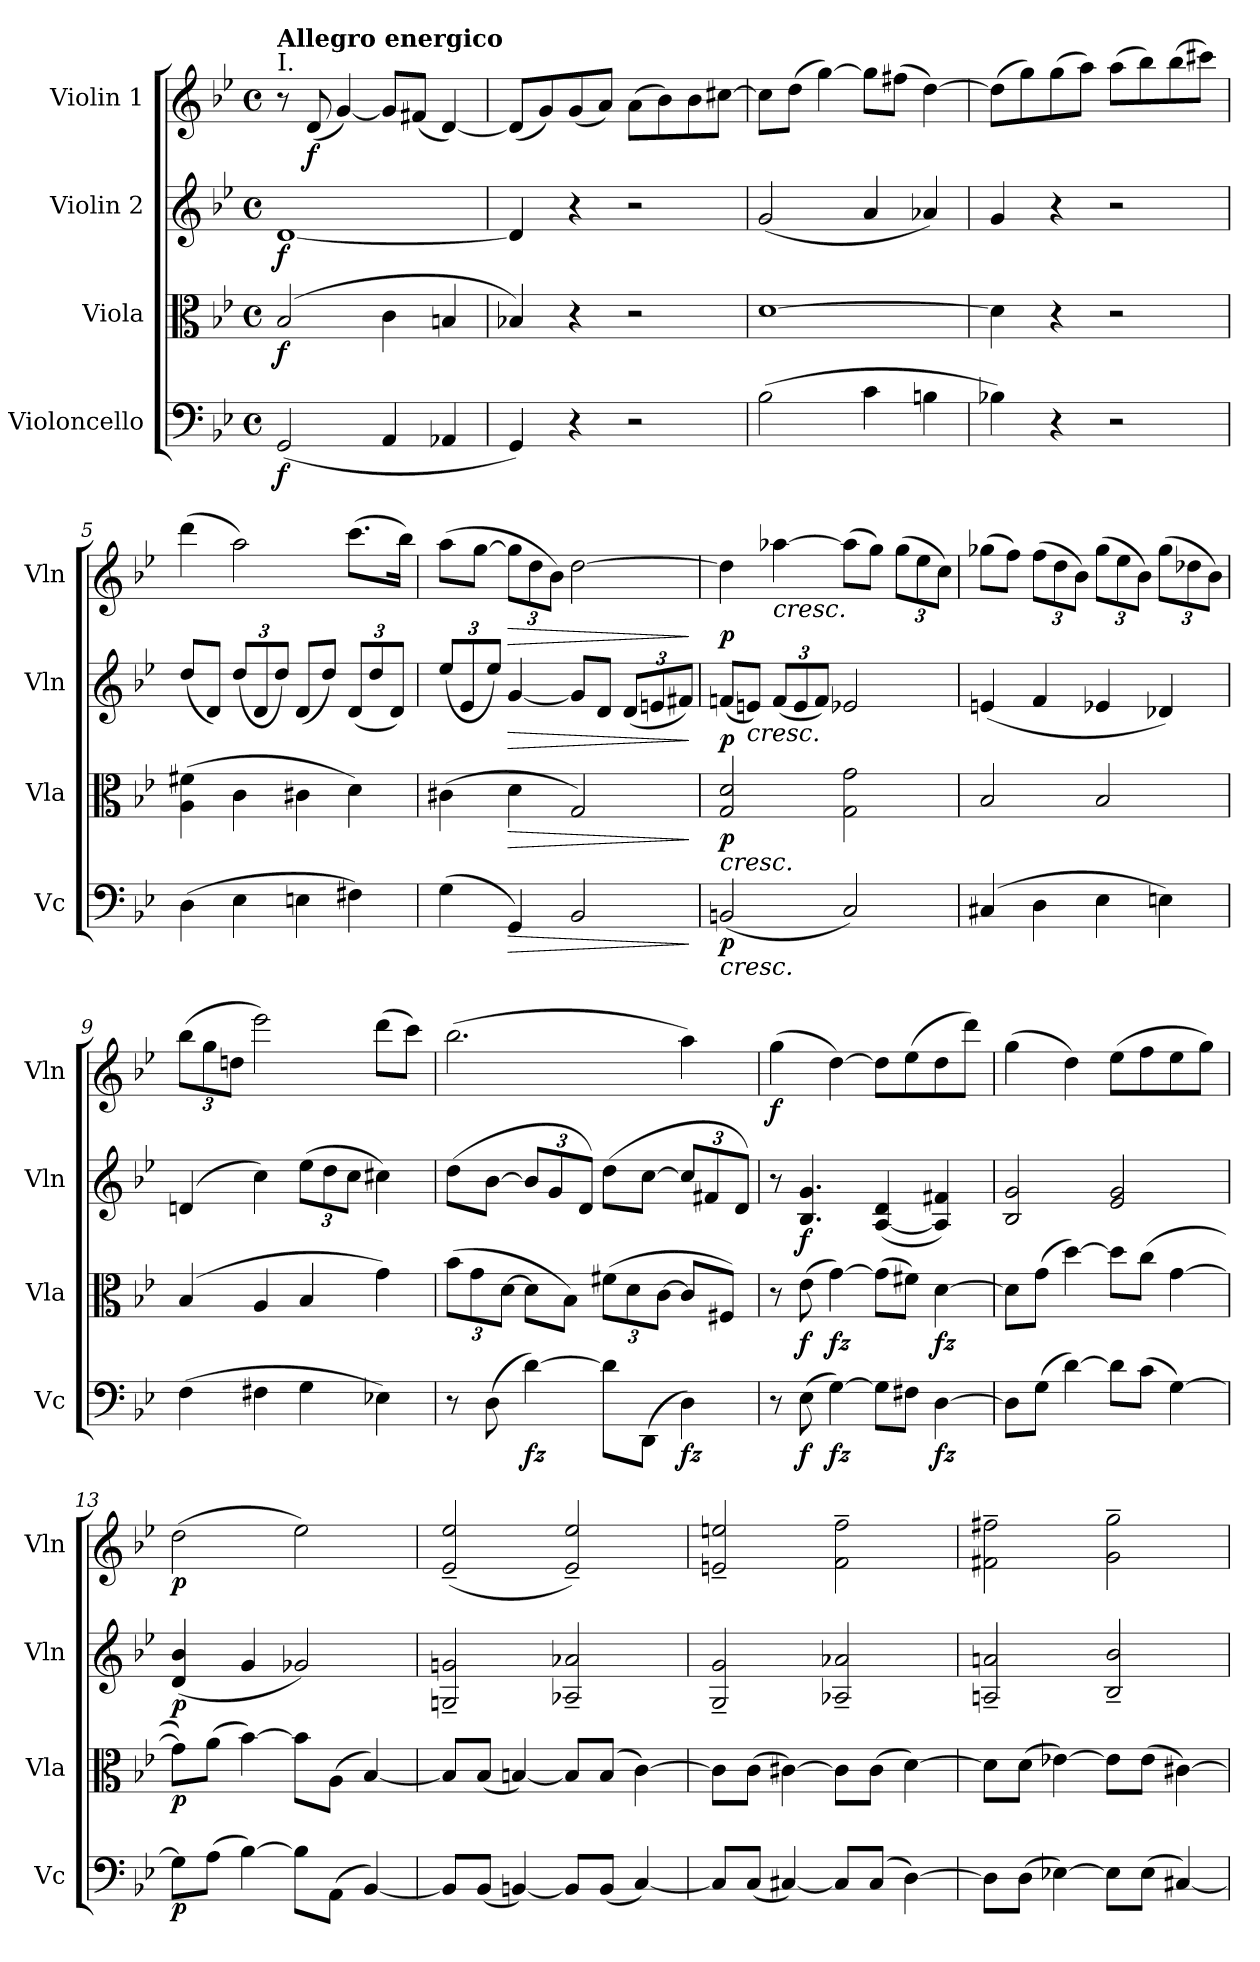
**kern	**dynam	**kern	**dynam	**kern	**dynam	**kern	**dynam
*part4	*part4	*part3	*part3	*part2	*part2	*part1	*part1
*staff4	*staff4	*staff3	*staff3	*staff2	*staff2	*staff1	*staff1
*I"Violoncello	*	*I"Viola	*	*I"Violin 2	*	*I"Violin 1	*
*I'Vc	*	*I'Vla	*	*I'Vln	*	*I'Vln	*
*clefF4	*	*clefC3	*	*clefG2	*	*clefG2	*
*k[b-e-]	*	*k[b-e-]	*	*k[b-e-]	*	*k[b-e-]	*
*M4/4	*	*M4/4	*	*M4/4	*	*M4/4	*
*met(c)	*	*met(c)	*	*met(c)	*	*met(c)	*
*MM132	*	*MM132	*	*MM132	*	*MM132	*
=1	=1	=1	=1	=1	=1	=1	=1
!	!	!	!	!	!	!LO:TX:a:t=I.	!
!	!	!	!	!	!	!LO:TX:a:B:t=Allegro energico	!
!	!LO:DY:b	!	!LO:DY:b	!	!LO:DY:b	!	!
(2GG/	f	(2B-/	f	[1d	f	8r	.
!	!	!	!	!	!	!	!LO:DY:b
.	.	.	.	.	.	(8d/	f
.	.	.	.	.	.	[4g/)	.
4AA/	.	4c\	.	.	.	8g/L]	.
.	.	.	.	.	.	(8f#X/J	.
4AA-X/	.	4Bn/	.	.	.	[4d/)	.
=2	=2	=2	=2	=2	=2	=2	=2
4GG/)	.	4B-X/)	.	4d/]	.	(8d/L]	.
.	.	.	.	.	.	8g/)	.
4r	.	4r	.	4r	.	(8g/	.
.	.	.	.	.	.	8a/J)	.
2r	.	2r	.	2r	.	(8a\L	.
.	.	.	.	.	.	8b-\)	.
.	.	.	.	.	.	8b-\	.
.	.	.	.	.	.	[8cc#X\J	.
=3	=3	=3	=3	=3	=3	=3	=3
(2B-\	.	[1d	.	(2g/	.	8cc#\L]	.
.	.	.	.	.	.	(8dd\J	.
.	.	.	.	.	.	[4gg\)	.
4c\	.	.	.	4a/	.	8gg\L]	.
.	.	.	.	.	.	(8ff#X\J	.
4Bn\	.	.	.	4a-X/)	.	[4dd\)	.
=4	=4	=4	=4	=4	=4	=4	=4
4B-X\)	.	4d\]	.	4g/	.	(8dd\L]	.
.	.	.	.	.	.	8gg\)	.
4r	.	4r	.	4r	.	(8gg\	.
.	.	.	.	.	.	8aa\J)	.
2r	.	2r	.	2r	.	(8aa\L	.
.	.	.	.	.	.	8bb-\)	.
.	.	.	.	.	.	(8bb-\	.
.	.	.	.	.	.	8ccc#X\J)	.
!!LO:LB:g=z
=5	=5	=5	=5	=5	=5	=5	=5
(4D\	.	(4A\ 4f#X\	.	(8dd/L	.	(4ddd\	.
.	.	.	.	8d/J)	.	.	.
*	*	*	*	*Xbrackettup	*	*	*
4E-\	.	4c\	.	(12dd/L	.	2aa\)	.
.	.	.	.	12d/	.	.	.
.	.	.	.	12dd/J)	.	.	.
4En\	.	4c#X\	.	(8d/L	.	.	.
.	.	.	.	8dd/J)	.	.	.
4F#X\)	.	4d\)	.	(12d/L	.	(8.ccc\L	.
.	.	.	.	12dd/	.	.	.
.	.	.	.	12d/J)	.	.	.
.	.	.	.	.	.	16bb-\Jk)	.
=6	=6	=6	=6	=6	=6	=6	=6
(4G\	.	(4c#X\	.	(12ee-/L	.	(8aa\L	.
.	.	.	.	12e-/	.	.	.
.	.	.	.	.	.	[8gg\J	.
.	.	.	.	12ee-/J)	.	.	.
!	!LO:HP:b	!	!LO:HP:b	!	!LO:HP:b	!	!
*	*	*	*	*	*	*Xbrackettup	*
!	!	!	!	!	!	!	!LO:HP:b
4GG/)	>	4d\	>	[4g/	>	12gg\L]	>
.	.	.	.	.	.	12dd\	.
.	.	.	.	.	.	12b-\J)	.
2BB-/	.	2G/)	.	8g/L]	.	[2dd\	.
.	.	.	.	8d/J	.	.	.
.	.	.	.	(12d/L	.	.	.
.	.	.	.	12en/	.	.	.
.	.	.	.	12f#X/J)	.	.	.
.	]	.	]	.	]	.	]
!!LO:LB:g=z
=7	=7	=7	=7	=7	=7	=7	=7
!	!	!LO:TX:b:i:t=cresc.	!	!	!	!	!
!LO:TX:b:i:t=cresc.	!	!	!	!	!	!	!
!	!LO:DY:b	!	!LO:DY:b	!	!LO:DY:b	!	!LO:DY:b
(2BBn/	p	2G/ 2d/	p	(8fn/L	p	4dd\]	p
!	!	!	!	!LO:TX:b:i:t=cresc.	!	!	!
.	.	.	.	8en/J)	.	.	.
!	!	!	!	!	!	!LO:TX:b:i:t=cresc.	!
.	.	.	.	(12f/L	.	[>4aa-X\	.
.	.	.	.	12e/	.	.	.
.	.	.	.	12f/J)	.	.	.
2C/)	.	2G\ 2g\	.	2e-X/	.	(8aa-\L]	.
.	.	.	.	.	.	8gg\J)	.
.	.	.	.	.	.	(12gg\L	.
.	.	.	.	.	.	12ee-\	.
.	.	.	.	.	.	12cc\J)	.
=8	=8	=8	=8	=8	=8	=8	=8
(4C#X/	.	2B-/	.	(4en/	.	(8gg-X\L	.
.	.	.	.	.	.	8ff\J)	.
4D\	.	.	.	4f/	.	(12ff\L	.
.	.	.	.	.	.	12dd\	.
.	.	.	.	.	.	12b-\J)	.
4E-\	.	2B-/	.	4e-X/	.	(12gg-\L	.
.	.	.	.	.	.	12ee-\	.
.	.	.	.	.	.	12b-\J)	.
4En\)	.	.	.	4d-X/)	.	(12gg-\L	.
.	.	.	.	.	.	12dd-X\	.
.	.	.	.	.	.	12b-\J)	.
=9	=9	=9	=9	=9	=9	=9	=9
(4F\	.	(4B-/	.	(4dn/	.	(12bb-\L	.
.	.	.	.	.	.	12gg\	.
.	.	.	.	.	.	12ddn\J	.
4F#X\	.	4A/	.	4cc\)	.	2eee-\)	.
4G\	.	4B-/	.	(12ee-\L	.	.	.
.	.	.	.	12dd\	.	.	.
.	.	.	.	12cc\J	.	.	.
4E-X\)	.	4g\)	.	4cc#X\)	.	(8ddd\L	.
.	.	.	.	.	.	8ccc\J)	.
!!LO:LB:g=z
=10	=10	=10	=10	=10	=10	=10	=10
*	*	*Xbrackettup	*	*	*	*	*
8r	.	(12b-\L	.	(8dd\L	.	(>2.bb-\	.
.	.	12g\	.	.	.	.	.
(8D\	.	.	.	[8b-\J	.	.	.
.	.	[>12d\J	.	.	.	.	.
!	!LO:DY:b	!	!	!	!	!	!
[4d\)	fz	8d\L]	.	12b-/L]	.	.	.
.	.	.	.	12g/	.	.	.
.	.	8B-\J)	.	.	.	.	.
.	.	.	.	12d/J)	.	.	.
8d\L]	.	(12f#X\L	.	(8dd\L	.	.	.
.	.	12d\	.	.	.	.	.
(8DD\J	.	.	.	[8cc\J	.	.	.
.	.	[>12c\J	.	.	.	.	.
!	!LO:DY:b	!	!	!	!	!	!
4D\)	fz	8c/L]	.	12cc/L]	.	4aa\)	.
.	.	.	.	12f#X/	.	.	.
.	.	8F#X/J)	.	.	.	.	.
.	.	.	.	12d/J)	.	.	.
=11	=11	=11	=11	=11	=11	=11	=11
!	!	!	!	!	!	!	!LO:DY:b
8r	.	8r	.	8r	.	(4gg\	f
!	!LO:DY:b	!	!LO:DY:b	!	!LO:DY:b	!	!
(8E-\	f	(8e-\	f	4.B-/ 4.g/	f	.	.
!	!LO:DY:b	!	!LO:DY:b	!	!	!	!
[>4G\)	fz	[>4g\)	fz	.	.	[>4dd\)	.
8G\L]	.	(8g\L]	.	([4A/ 4d/	.	8dd\L]	.
8F#X\J	.	8f#X\J)	.	.	.	(8ee-\	.
!	!LO:DY:b	!	!LO:DY:b	!	!	!	!
[>4D\	fz	[>4d\	fz	4A/] 4f#X/)	.	8dd\	.
.	.	.	.	.	.	8ddd\J)	.
=12	=12	=12	=12	=12	=12	=12	=12
8D\L]	.	8d\L]	.	2B-/ 2g/	.	(4gg\	.
(8G\J	.	(8g\J	.	.	.	.	.
[>4d\)	.	[>4dd\)	.	.	.	4dd\)	.
8d\L]	.	8dd\L]	.	2e-/ 2g/	.	(8ee-\L	.
(8c\J	.	(8cc\J	.	.	.	8ff\	.
[>4G\)	.	[>4g\	.	.	.	8ee-\	.
.	.	.	.	.	.	8gg\J)	.
!!LO:PB:g=z
=13	=13	=13	=13	=13	=13	=13	=13
!	!LO:DY:b	!	!LO:DY:b	!	!LO:DY:b	!	!LO:DY:b
8G\L]	p	8g\L])	p	(4d/ 4b-/	p	(2dd\	p
(8A\J	.	(8a\J	.	.	.	.	.
[4B-\)	.	[4b-\)	.	4g/	.	.	.
8B-\L]	.	8b-\L]	.	2g-X/)	.	2ee-\)	.
(8AA\J	.	(8A\J	.	.	.	.	.
[4BB-/)	.	[4B-/)	.	.	.	.	.
=14	=14	=14	=14	=14	=14	=14	=14
8BB-/L]	.	8B-/L]	.	2Gn/~ 2gn/~	.	(<2e-/~ 2ee-/~	.
(8BB-/J	.	(8B-/J	.	.	.	.	.
[4BBn/)	.	[4Bn/)	.	.	.	.	.
8BB/L]	.	8B/L]	.	2A-X/~ 2a-X/~	.	2e-/~ 2ee-/~)	.
(8BB/J	.	(8B/J	.	.	.	.	.
[4C/)	.	[4c\)	.	.	.	.	.
=15	=15	=15	=15	=15	=15	=15	=15
8C/L]	.	8c\L]	.	2G/~ 2g/~	.	2en/~ 2een/~	.
(8C/J	.	(8c\J	.	.	.	.	.
[4C#X/)	.	[4c#X\)	.	.	.	.	.
8C#/L]	.	8c#\L]	.	2A-X/~ 2a-X/~	.	2f\~ 2ff\~	.
(8C#/J	.	(8c#\J	.	.	.	.	.
[4D\)	.	[4d\)	.	.	.	.	.
=16	=16	=16	=16	=16	=16	=16	=16
8D\L]	.	8d\L]	.	2An/~ 2an/~	.	2f#X\~ 2ff#X\~	.
(8D\J	.	(8d\J	.	.	.	.	.
[4E-X\)	.	[4e-X\)	.	.	.	.	.
8E-\L]	.	8e-\L]	.	2B-/~ 2b-/~	.	2g\~ 2gg\~	.
(8E-\J	.	(8e-\J	.	.	.	.	.
[4C#X/)	.	[4c#X\)	.	.	.	.	.
=	=	=	=	=	=	=	=
*-	*-	*-	*-	*-	*-	*-	*-
